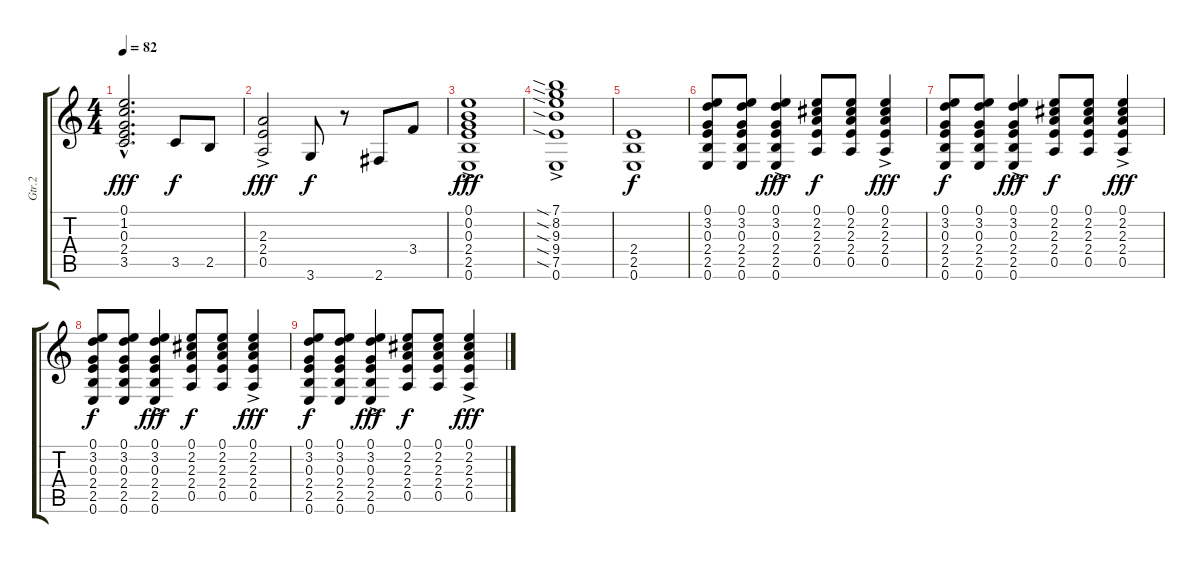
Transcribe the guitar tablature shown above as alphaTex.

\track ("Gtr.2" "Gtr.2") {instrument electricguitarjazz}
\staff {score tabs}
\tuning (E4 B3 G3 D3 A2 E2) {hide}
\ts (4 4)
\tempo 82
\clef g2
\ks c
(0.1{hac} 1.2{hac} 0.3{hac} 2.4{hac} 3.5{hac}).2{d dy fff} 3.5.8{dy f} 2.5.8 |
(2.3{ac} 2.4{ac} 0.5{ac}).2{dy fff} 3.6.8{dy f} r.8 2.6.8 3.4.8 |
(0.1 0.2 0.3{ac} 2.4{ac} 2.5{ac} 0.6).1{dy fff} |
(7.1{sia} 8.2{sia} 9.3{sia ac} 9.4{sia ac} 7.5{sia ac} 0.6).1 |
(2.4 2.5 0.6).1{dy f} |
(0.1 3.2 0.3 2.4 2.5 0.6).8 (0.1 3.2 0.3 2.4 2.5 0.6).8 (0.1{ac} 3.2{ac} 0.3{ac} 2.4{ac} 2.5{ac} 0.6{ac}).4{dy fff} (0.1 2.2 2.3 2.4 0.5).8{dy f} (0.1 2.2 2.3 2.4 0.5).8 (0.1{ac} 2.2{ac} 2.3{ac} 2.4{ac} 0.5{ac}).4{dy fff} |
(0.1 3.2 0.3 2.4 2.5 0.6).8{dy f} (0.1 3.2 0.3 2.4 2.5 0.6).8 (0.1{ac} 3.2{ac} 0.3{ac} 2.4{ac} 2.5{ac} 0.6{ac}).4{dy fff} (0.1 2.2 2.3 2.4 0.5).8{dy f} (0.1 2.2 2.3 2.4 0.5).8 (0.1{ac} 2.2{ac} 2.3{ac} 2.4{ac} 0.5{ac}).4{dy fff} |
(0.1 3.2 0.3 2.4 2.5 0.6).8{dy f} (0.1 3.2 0.3 2.4 2.5 0.6).8 (0.1{ac} 3.2{ac} 0.3{ac} 2.4{ac} 2.5{ac} 0.6{ac}).4{dy fff} (0.1 2.2 2.3 2.4 0.5).8{dy f} (0.1 2.2 2.3 2.4 0.5).8 (0.1{ac} 2.2{ac} 2.3{ac} 2.4{ac} 0.5{ac}).4{dy fff} |
(0.1 3.2 0.3 2.4 2.5 0.6).8{dy f} (0.1 3.2 0.3 2.4 2.5 0.6).8 (0.1{ac} 3.2{ac} 0.3{ac} 2.4{ac} 2.5{ac} 0.6{ac}).4{dy fff} (0.1 2.2 2.3 2.4 0.5).8{dy f} (0.1 2.2 2.3 2.4 0.5).8 (0.1{ac} 2.2{ac} 2.3{ac} 2.4{ac} 0.5{ac}).4{dy fff}
